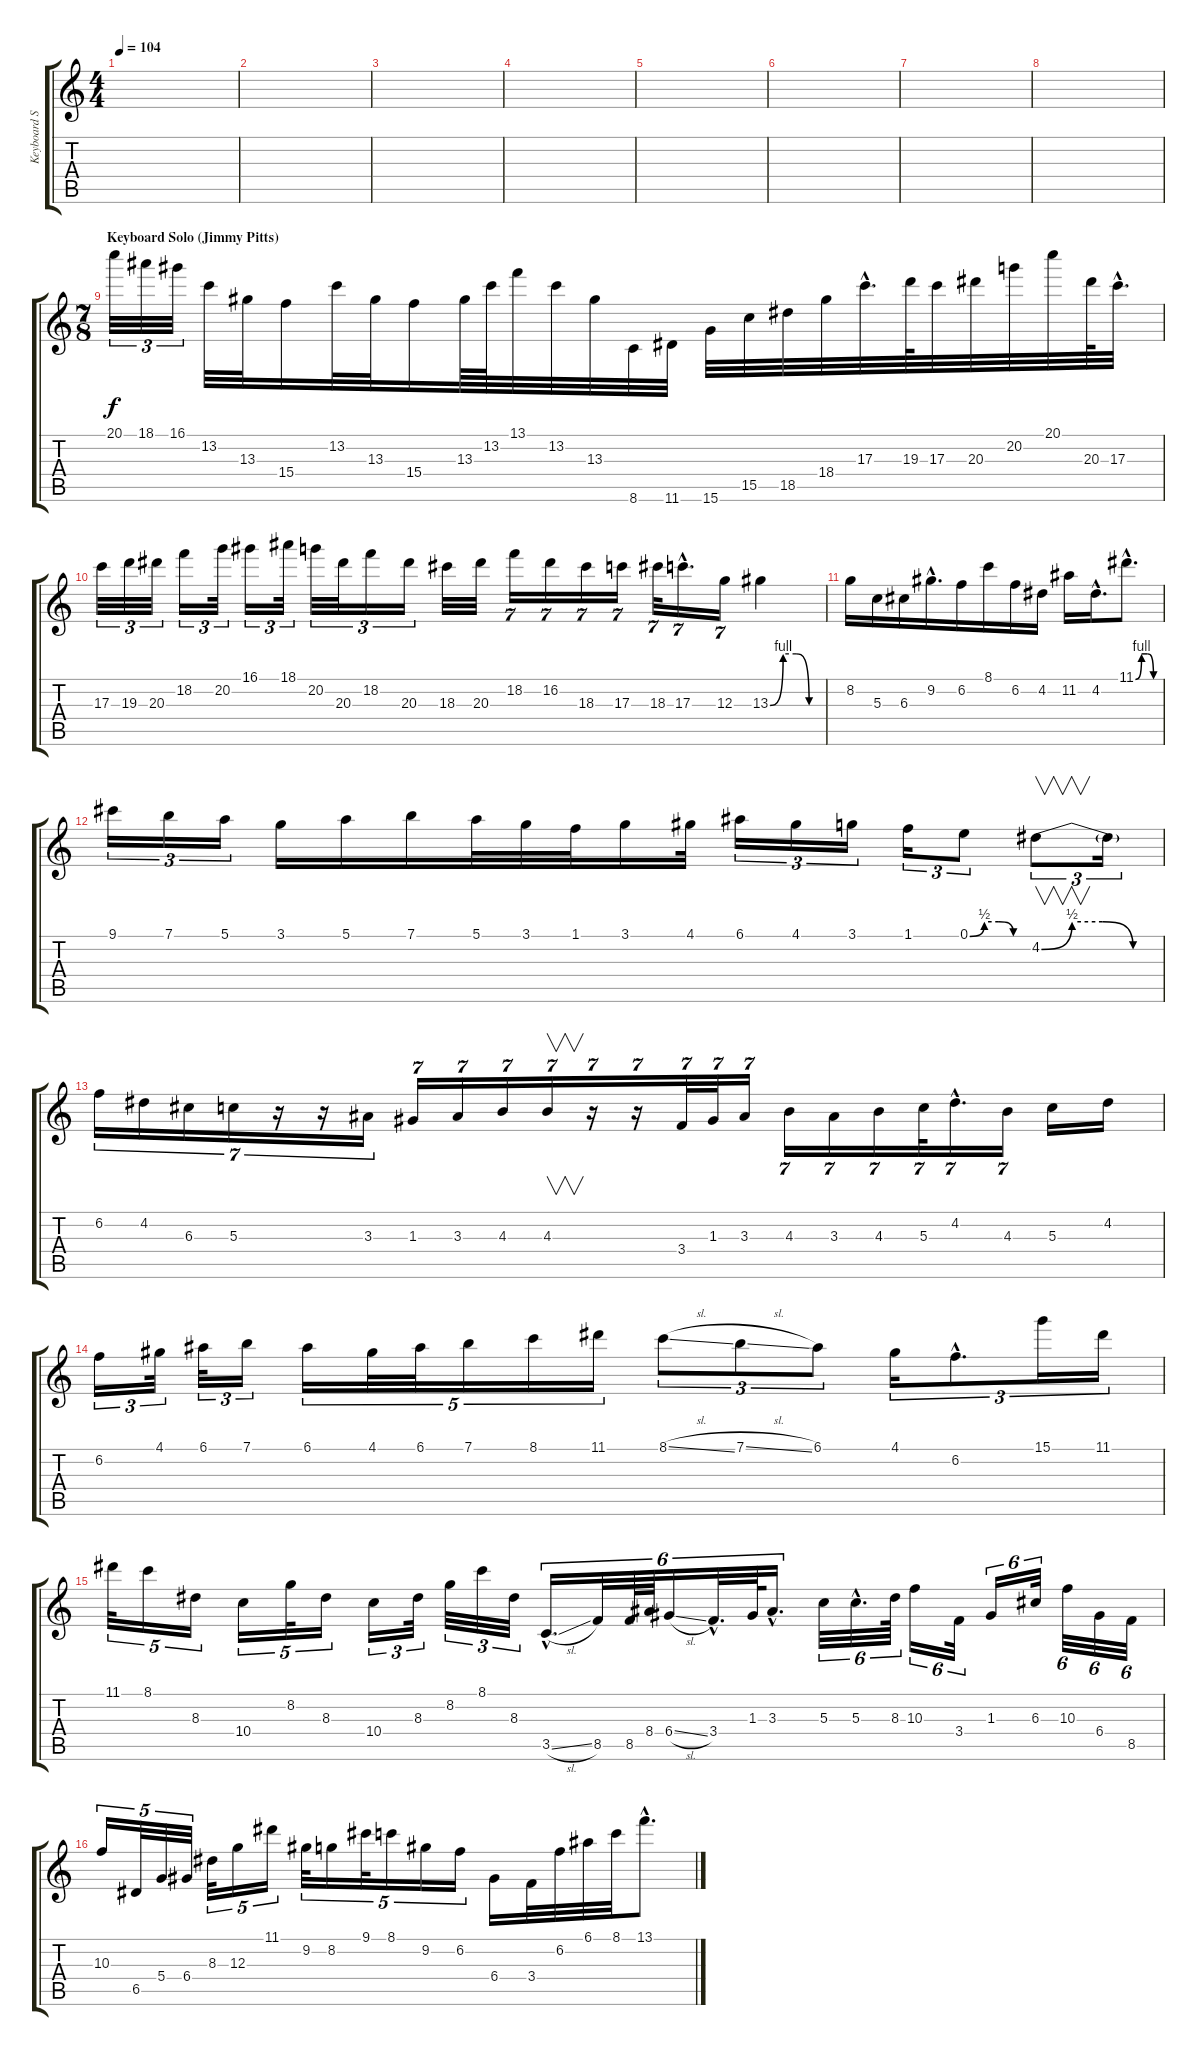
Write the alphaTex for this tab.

\track ("Keyboard Solos (Jimmy Pitts)" "Keyboard S") {instrument lead1square}
\staff {score tabs}
\tuning (E5 B4 G4 D4 A3 E3) {hide}
\ts (4 4)
\tempo 104
\clef g2
\ks c
|
|
|
|
|
|
|
|
\ts (7 8)
\section ("" "Keyboard Solo (Jimmy Pitts)")
20.1.32{tu (3 2)} 18.1.32{tu (3 2)} 16.1.32{tu (3 2)} 13.2.32 13.3.32 15.4.16 13.2.32 13.3.32 15.4.16 13.3.64 13.2.64 13.1.32 13.2.32 13.3.32 8.6.32 11.6.32 15.6.32 15.5.32 18.5.32 18.4.32 17.3{hac}.32{d} 19.3.64 17.3.32 20.3.32 20.2.32 20.1.32 20.3.64 17.3{hac}.32{d} |
17.3.32{tu (3 2)} 19.3.32{tu (3 2)} 20.3.32{tu (3 2)} 18.2.16{tu (3 2)} 20.2.32{tu (3 2)} 16.1.16{tu (3 2)} 18.1.32{tu (3 2)} 20.2.32{tu (3 2)} 20.3.32{tu (3 2)} 18.2.16{tu (3 2)} 20.3.16{tu (3 2)} 18.3.32 20.3.32 18.2.16{tu (7 4)} 16.2.16{tu (7 4)} 18.3.16{tu (7 4)} 17.3.16{tu (7 4)} 18.3.32{tu (7 4)} 17.3{hac}.16{d tu (7 4)} 12.3.16{tu (7 4)} 13.3{be (custom 0 0 15 4 30 4 45 0 60 0)}.4 |
8.2.16 5.3.16 6.3.16 9.2{hac}.16{d} 6.2.16 8.1.16 6.2.16 4.2.16 11.2.16 4.2{hac}.16{d} 11.1{be (custom 0 0 15 4 30 4 45 0 60 0) hac}.8{d} |
9.1.16{tu (3 2)} 7.1.16{tu (3 2)} 5.1.16{tu (3 2)} 3.1.16 5.1.16 7.1.16 5.1.32 3.1.32 1.1.32 3.1.16 4.1.32 6.1.16{tu (3 2)} 4.1.16{tu (3 2)} 3.1.16{tu (3 2)} 1.1.16{tu (3 2)} 0.1{be (custom 0 0 15 2 30 2 45 0 60 0)}.8{tu (3 2)} 4.2{be (custom 0 0 15 2 30 2 45 0 60 0)}.8{v tu (3 2)} 4.2{t}.16{tu (3 2)} |
6.2.16{tu (7 4)} 4.2.16{tu (7 4)} 6.3.16{tu (7 4)} 5.3.16{tu (7 4)} r.16{tu (7 4)} r.16{tu (7 4)} 3.3.16{tu (7 4)} 1.3.16{tu (7 4)} 3.3.16{tu (7 4)} 4.3.16{tu (7 4)} 4.3.16{v tu (7 4)} r.16{tu (7 4)} r.16{tu (7 4)} 3.4.32{tu (7 4)} 1.3.32{tu (7 4)} 3.3.16{tu (7 4)} 4.3.16{tu (7 4)} 3.3.16{tu (7 4)} 4.3.16{tu (7 4)} 5.3.32{tu (7 4)} 4.2{hac}.16{d tu (7 4)} 4.3.16{tu (7 4)} 5.3.16 4.2.16 |
6.2.16{tu (3 2)} 4.1.32{tu (3 2)} 6.1.32{tu (3 2)} 7.1.16{tu (3 2)} 6.1.16{tu (5 4)} 4.1.32{tu (5 4)} 6.1.32{tu (5 4)} 7.1.16{tu (5 4)} 8.1.16{tu (5 4)} 11.1.16{tu (5 4)} 8.1{sl}.8{tu (3 2)} 7.1{sl}.8{tu (3 2)} 6.1.8{tu (3 2)} 4.1.16{tu (3 2)} 6.2{hac}.8{d tu (3 2)} 15.1.16{tu (3 2)} 11.1.16{tu (3 2)} |
11.1.32{tu (5 4)} 8.1.16{tu (5 4)} 8.3.16{tu (5 4)} 10.4.16{tu (5 4)} 8.2.32{tu (5 4)} 8.3.16{tu (5 4)} 10.4.16{tu (3 2)} 8.3.32{tu (3 2)} 8.2.32{tu (3 2)} 8.1.32{tu (3 2)} 8.3.32{tu (3 2)} 3.5{sl hac}.16{d tu (6 4)} 8.5.32{tu (6 4)} 8.5.64{tu (6 4)} 8.4.64{tu (6 4)} 6.4{sl}.16{tu (6 4)} 3.4{hac}.32{d tu (6 4)} 1.3.64{tu (6 4)} 3.3{hac}.16{d tu (6 4)} 5.3.32{tu (6 4)} 5.3{hac}.32{d tu (6 4)} 8.3.64{tu (6 4)} 10.3.16{tu (6 4)} 3.4.32{tu (6 4)} 1.3.16{tu (6 4)} 6.3.32{tu (6 4)} 10.3.32{tu (6 4)} 6.4.32{tu (6 4)} 8.5.32{tu (6 4)} |
10.3.16{tu (5 4)} 6.5.32{tu (5 4)} 5.4.32{tu (5 4)} 6.4.32{tu (5 4)} 8.3.32{tu (5 4)} 12.3.16{tu (5 4)} 11.1.16{tu (5 4)} 9.2.32{tu (5 4)} 8.2.16{tu (5 4)} 9.1.32{tu (5 4)} 8.1.16{tu (5 4)} 9.2.16{tu (5 4)} 6.2.16{tu (5 4)} 6.4.16 3.4.32 6.2.32 6.1.32 8.1.32 13.1{hac}.8{d}
